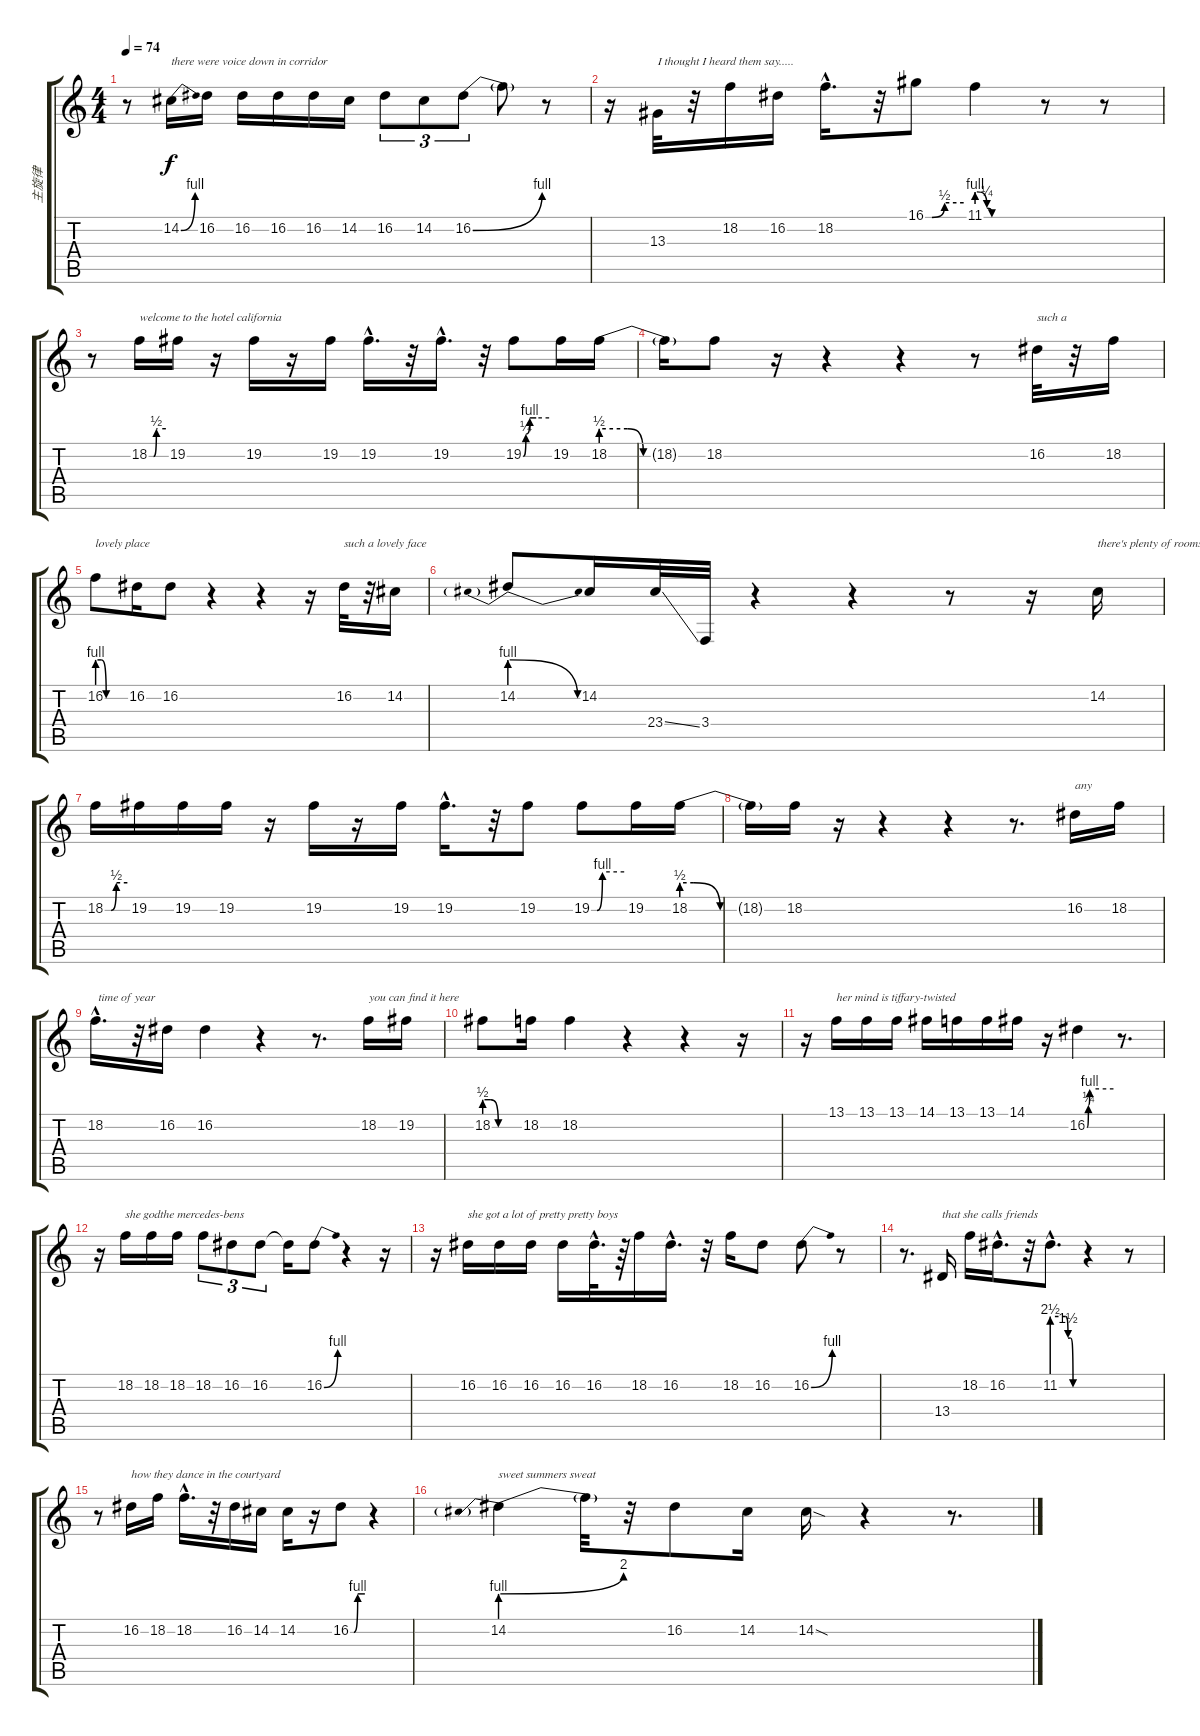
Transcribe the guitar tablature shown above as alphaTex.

\track ("主旋律" "主旋律") {instrument piccolo}
\staff {score tabs}
\tuning (E4 B3 G3 D3 A2 E2) {hide}
\ts (4 4)
\tempo 74
\clef g2
\ks c
r.8{dy f} 14.2{be (bend 0 0 60 4)}.16{txt "there were voice down in corridor"} 16.2.16 16.2.16 16.2.16 16.2.16 14.2.16 16.2.8{tu (3 2)} 14.2.8{tu (3 2)} 16.2{be (bend 0 0 60 4)}.8{tu (3 2)} 16.2{t}.8 r.8 |
r.16 13.3.32{txt "I thought I heard them say....."} r.32 18.2.16 16.2.16 18.2{hac}.16{d} r.32 16.1{be (custom 0 0 10 0 30 2 60 2)}.8 11.1{be (custom 0 4 10 1 15 0 29 0 60 0)}.4 r.8 r.8 |
r.8 18.2{be (custom 0 0 16 0 26 2 30 2 60 2)}.16{txt "welcome to the hotel california"} 19.2.16 r.16 19.2.16 r.16 19.2.16 19.2{hac}.16{d} r.32 19.2{hac}.16{d} r.32 19.2{be (custom 0 0 6 1 15 4 30 4 60 4)}.8 19.2.16 18.2{be (custom 0 2 15 2 24 0 60 0)}.16 |
18.2{t}.16 18.2.8 r.16 r.4 r.4 r.8 16.2.32{txt "such a "} r.32 18.2.16 |
16.2{be (custom 0 4 8 4 19 0 60 0)}.8{txt "lovely place"} 16.2.16 16.2.8 r.4 r.4 r.16 16.2.32{txt "such a lovely face"} r.32 14.2.16 |
14.2{be (prebendrelease 0 4 60 0)}.8 14.2.16 23.4{ss}.32 3.4.32 r.4 r.4 r.8 r.16 14.2.16{txt "there's plenty of rooms at the hotel california"} |
18.2{be (custom 0 0 16 0 30 2 60 2)}.16 19.2.16 19.2.16 19.2.16 r.16 19.2.16 r.16 19.2.16 19.2{hac}.16{d} r.32 19.2.8 19.2{be (custom 0 0 10 0 20 4 60 4)}.8 19.2.16 18.2{be (custom 0 2 7 2 22 0 60 0)}.16 |
18.2{t}.16 18.2.16 r.16 r.4 r.4 r.8{d} 16.2.16{txt "any"} 18.2.16 |
18.2{hac}.16{d txt " time of year"} r.32 16.2.16 16.2.4 r.4 r.8{d} 18.2.16{txt "you can find it here"} 19.2.16 |
18.2{be (custom 0 2 11 2 24 0 60 0)}.8 18.2.16 18.2.4 r.4 r.4 r.16 |
r.16 13.1.16{txt "her mind is tiffary-twisted"} 13.1.16 13.1.16 14.1.16 13.1.16 13.1.16 14.1.16 r.16 16.2{be (custom 0 0 3 1 6 4 60 4)}.4 r.8{d} |
r.16 18.2.16{txt "she godthe mercedes-bens"} 18.2.16 18.2.16 18.2.8{tu (3 2)} 16.2.8{tu (3 2)} 16.2.8{tu (3 2)} 16.2{t}.16 16.2{be (bend 0 0 60 4)}.8 r.4 r.16 |
r.16 16.2.16{txt "she got a lot of pretty pretty boys"} 16.2.16 16.2.16 16.2.16 16.2{hac}.32{d} r.64 18.2.16 16.2{hac}.16{d} r.32 18.2.16 16.2.8 16.2{be (bend 0 0 60 4)}.8 r.8 |
r.8{d} 13.4.16{txt "that she calls friends"} 18.2.16 16.2{hac}.16{d} r.32 11.2{be (custom 0 10 30 10 35 6 41 6 46 0 51 0 60 0) hac}.8{d} r.4 r.8 |
r.8 16.2.16{txt "how they dance in the courtyard"} 18.2.16 18.2{hac}.16{d} r.32 16.2.16 14.2.16 14.2.16 r.16 16.2{be (custom 0 0 14 0 30 4 60 4)}.8 r.4 |
14.2{be (prebendbend 0 4 60 8)}.4{txt "sweet summers sweat"} 14.2{t}.32 r.32 16.2.8 14.2.16 14.2{sod}.16 r.4 r.8{d}
